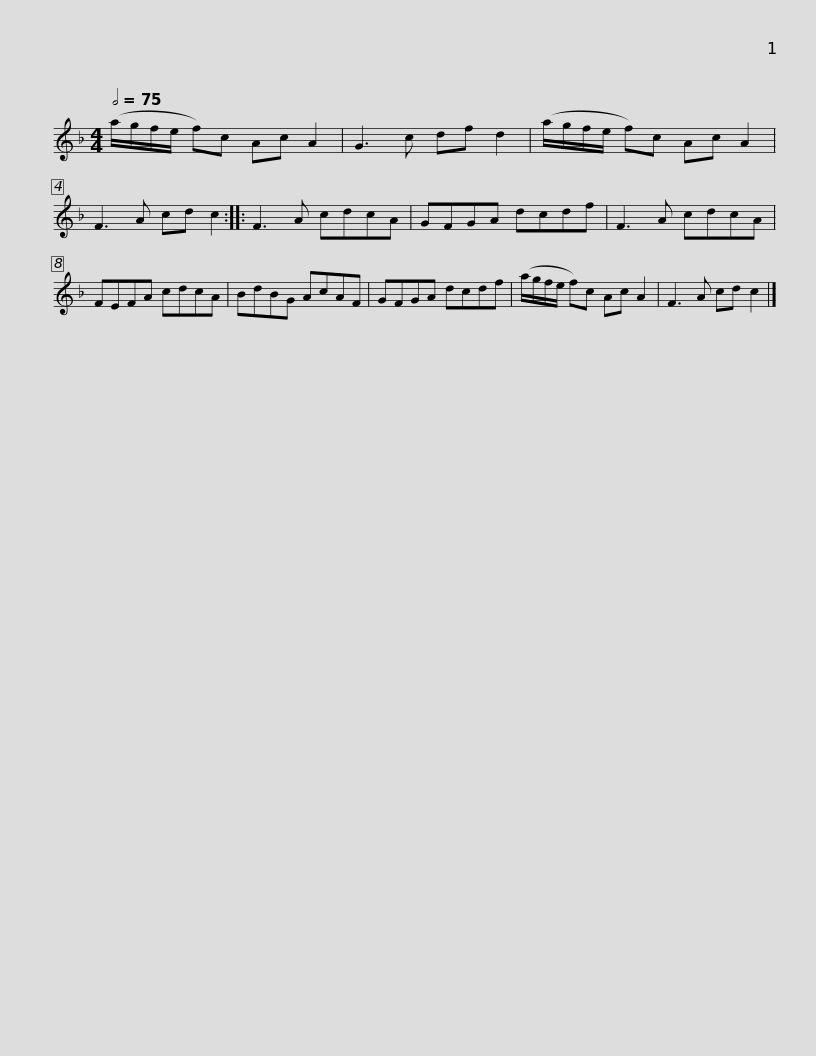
X:1
L:1/8
Q:1/2=75
M:4/4
I:linebreak $
K:F
V:1 treble
V:1
 (a/g/f/e/ f)c Ac A2 | G3 c df d2 | (a/g/f/e/ f)c Ac A2 | F3 A cd c2 :: F3 A cdcA |$ %5
 GFGA dcdf | F3 A cdcA | FEFA cdcA | BdBG AcAF | GFGA dcdf |$ %10
 (a/g/f/e/ f)c Ac A2 | F3 A cd c2 |] %12
